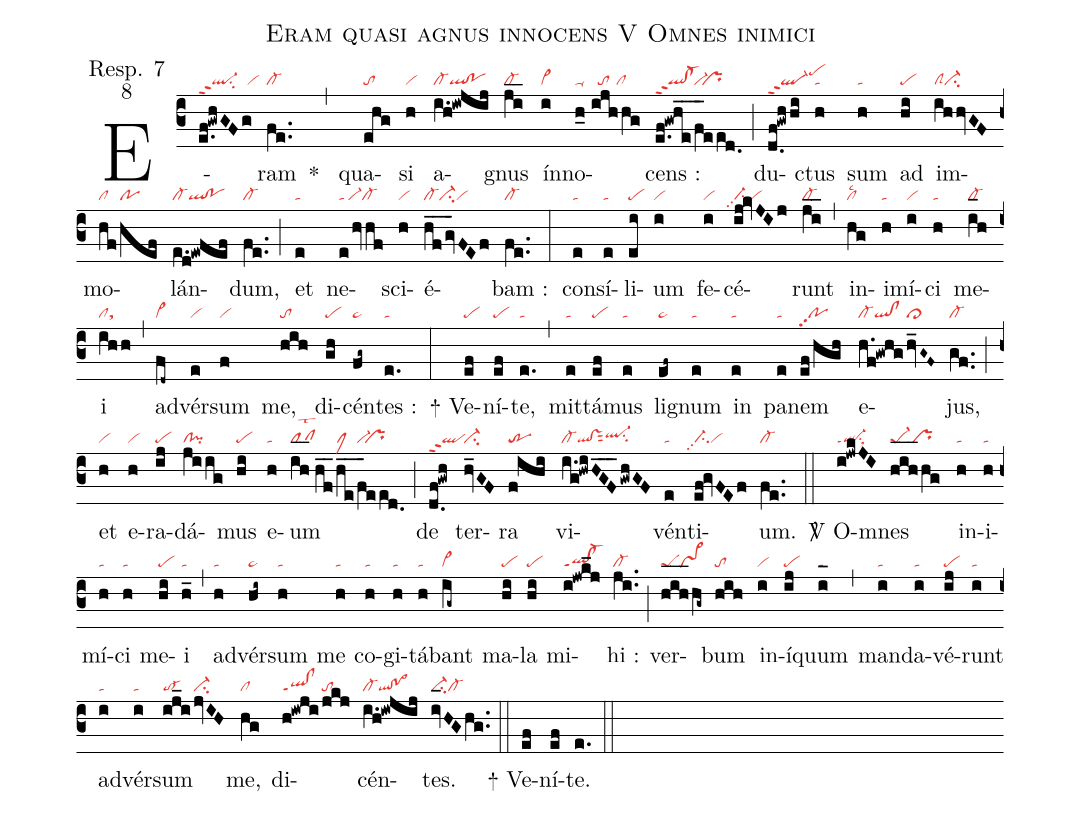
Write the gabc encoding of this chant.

name:Eram quasi agnus innocens V Omnes inimici;
office-part:Resp. 7 ;
mode:8;
nabc-lines:1;
%%
(c3) E(e.f!gwhGFg|ql-ppt2su2vi)ram(fe..|cl-) <sp>*</sp> (,)
qua(ehg|to)si(h|vi) a(i.h!iwjij|cl-ql!po)gnus(ji__|cl-)
ín(i|vi>)no(h_0//ijhhg|ta-////to//cl)cens :(e.f!gwh_e_|ql!cl-ppt2|f_eed.0|vi-``pr) (;)
du(d.0f!gwhhi|ql-ppt2pehj)ctus(h|ta) sum(h|ta) ad(hi|pe)
im(ihhvGF|clSci-)mo(hf|cl|hef|po)lán(e.d!ewfef|cl-ql!po)dum,(fe..|cl-) (;)
et(e|ta) ne(e/hvhf|ta/vi-cl-)sci(h|vi)é(hf__/gv_3FEf|cl-ci-vi)bam :(fe..|cl-) (:)
con(e|ta)sí(e|ta)li(ei|pe)um(i|vi)
fe(i|vi)cé(ij!kvJIj|ci-pp2vi)runt(ji__|cl-) (,)
in(hg|cllsc2)i(h|ta)mí(i|vi)ci(h|ta) me(i_[oh:h]h|cl-)i(ihh|clst) (,)
ad(fd~|cl~)vér(e|vi)sum(f|vi) me,(hih|to) di(gh|pe)cén(fg~|pe~)tes :(e.|ta) (:)
<sp>+</sp> Ve(ef|pe)ní(ef|pe)te,(e.|ta) (,)
mit(e|ta)tá(ef|pe)mus(e|ta) li(ef~|pe~)gnum(e|ta)
in(e|ta) pa(e|ta)nem(ef/hgh|popp2)
e(h.f!gwhg|cl-ql!cl|hv_G~F~|ci~)jus,(gf..|cl-) (;)
et(h|vi) e(h|vi)ra(ij|pe)dá(jiig|cl!pi)mus(hi|pe) e(h|ta)um(i_[oh:h]h_2[oh:h]//h_f_2|pflst2|h_e_|clM|f_3eed.0|vi-``pr) (;)
de(d.0f!gwh|qlppt2) ter(hv_GF|ci-)ra(f!ihi|tr)
vi(i.g!hwiH_G_F_/gwhGF|cl-ql!vssut2ql-hhsu2)vén(e|ta)ti(ef!gvFEf|ci-pp2vi)um.(fe..|cl-) (::)
<sp>V/</sp> O(i!jwkJI|ql-ppt1su1sux1)mnes(h_[oh:h]i_[oh:h]h_[oh:h]hg|pe-1pr)
in(h|ta)i(h|ta)mí(h|ta)ci(h|ta) me(hi|pe)i(h_|ta) (,)
ad(h|ta)vér(hi~|pe~)sum(h|ta) me(h|ta) co(h|ta)gi(h|ta)tá(h|ta)bant(ig~|cl~)
ma(hi|pe)la(hi|pe) mi(i!jwk_j|ql!cl-ppt1)hi :(ji..|cl-) (;)
ver(h_[oh:h]i_[oh:h]h_[oh:h]hg~|peSpr~)bum(hih|to)
in(i|vi)í(ij|pe)quum(i_[oh:h]|ta) (,)
man(i|ta)da(i|ta)vé(ij|pe)runt(i|ta)
ad(i|ta)vér(i|ta)sum(ij_i|to-|jvIH|ci-) me,(hg|cl)
di(h!iwji|ql!clppt1|jkj|to)cén(i.h!iwjij|cl-ql!po>)tes.(iv_[oh:h]HGhg..|ci-cl-) (::)
<sp>+</sp> Ve(ef)ní(ef)te.(e.) (::)
